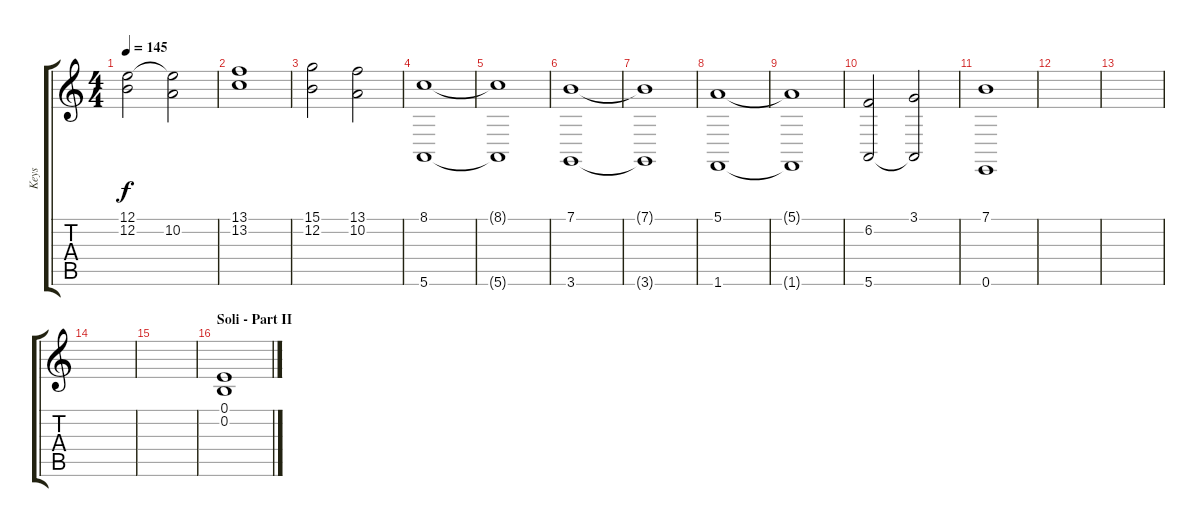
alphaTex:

\track ("Keys" "Keys") {instrument synthstrings1}
\staff {score tabs}
\tuning (E4 B3 G3 D3 A2 E2) {hide}
\ts (4 4)
\tempo 145
\clef g2
\ks c
(12.1{t} 12.2).2{dy f} (12.1{t} 10.2).2 |
(13.1 13.2).1 |
(15.1 12.2).2 (13.1 10.2).2 |
(8.1 5.6).1 |
(8.1{t} 5.6{t}).1 |
(7.1 3.6).1 |
(7.1{t} 3.6{t}).1 |
(5.1 1.6).1 |
(5.1{t} 1.6{t}).1 |
(6.2 5.6).2 (3.1 5.6{t}).2 |
(7.1 0.6).1 |
|
|
|
|
\section ("" "Soli - Part II")
(0.1 0.2).1
